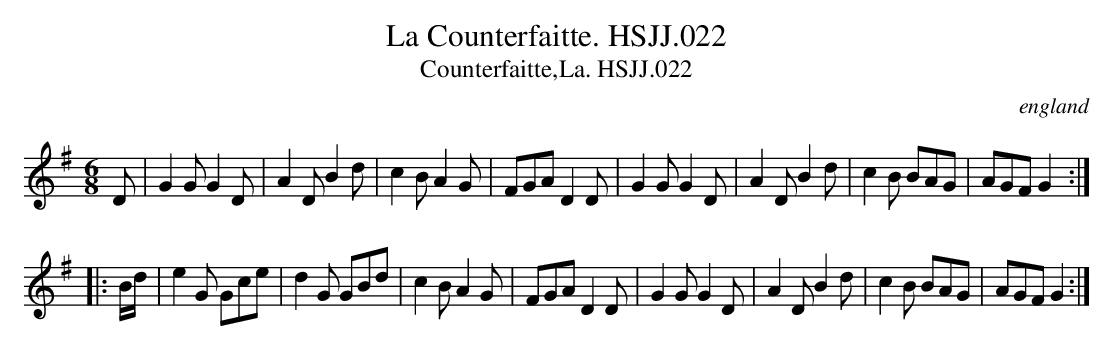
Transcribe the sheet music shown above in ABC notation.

X:1
T:La Counterfaitte. HSJJ.022
T:Counterfaitte,La. HSJJ.022
O:england
M:6/8
L:1/8
K:G
D|G2GG2D|A2DB2d|c2BA2G|FGAD2D|G2GG2D|A2DB2d|c2B BAG|AGFG2:|
|:B/d/|e2G Gce|d2G GBd|c2BA2G|FGAD2D|G2GG2D|A2DB2d|c2B BAG|AGFG2:|]
